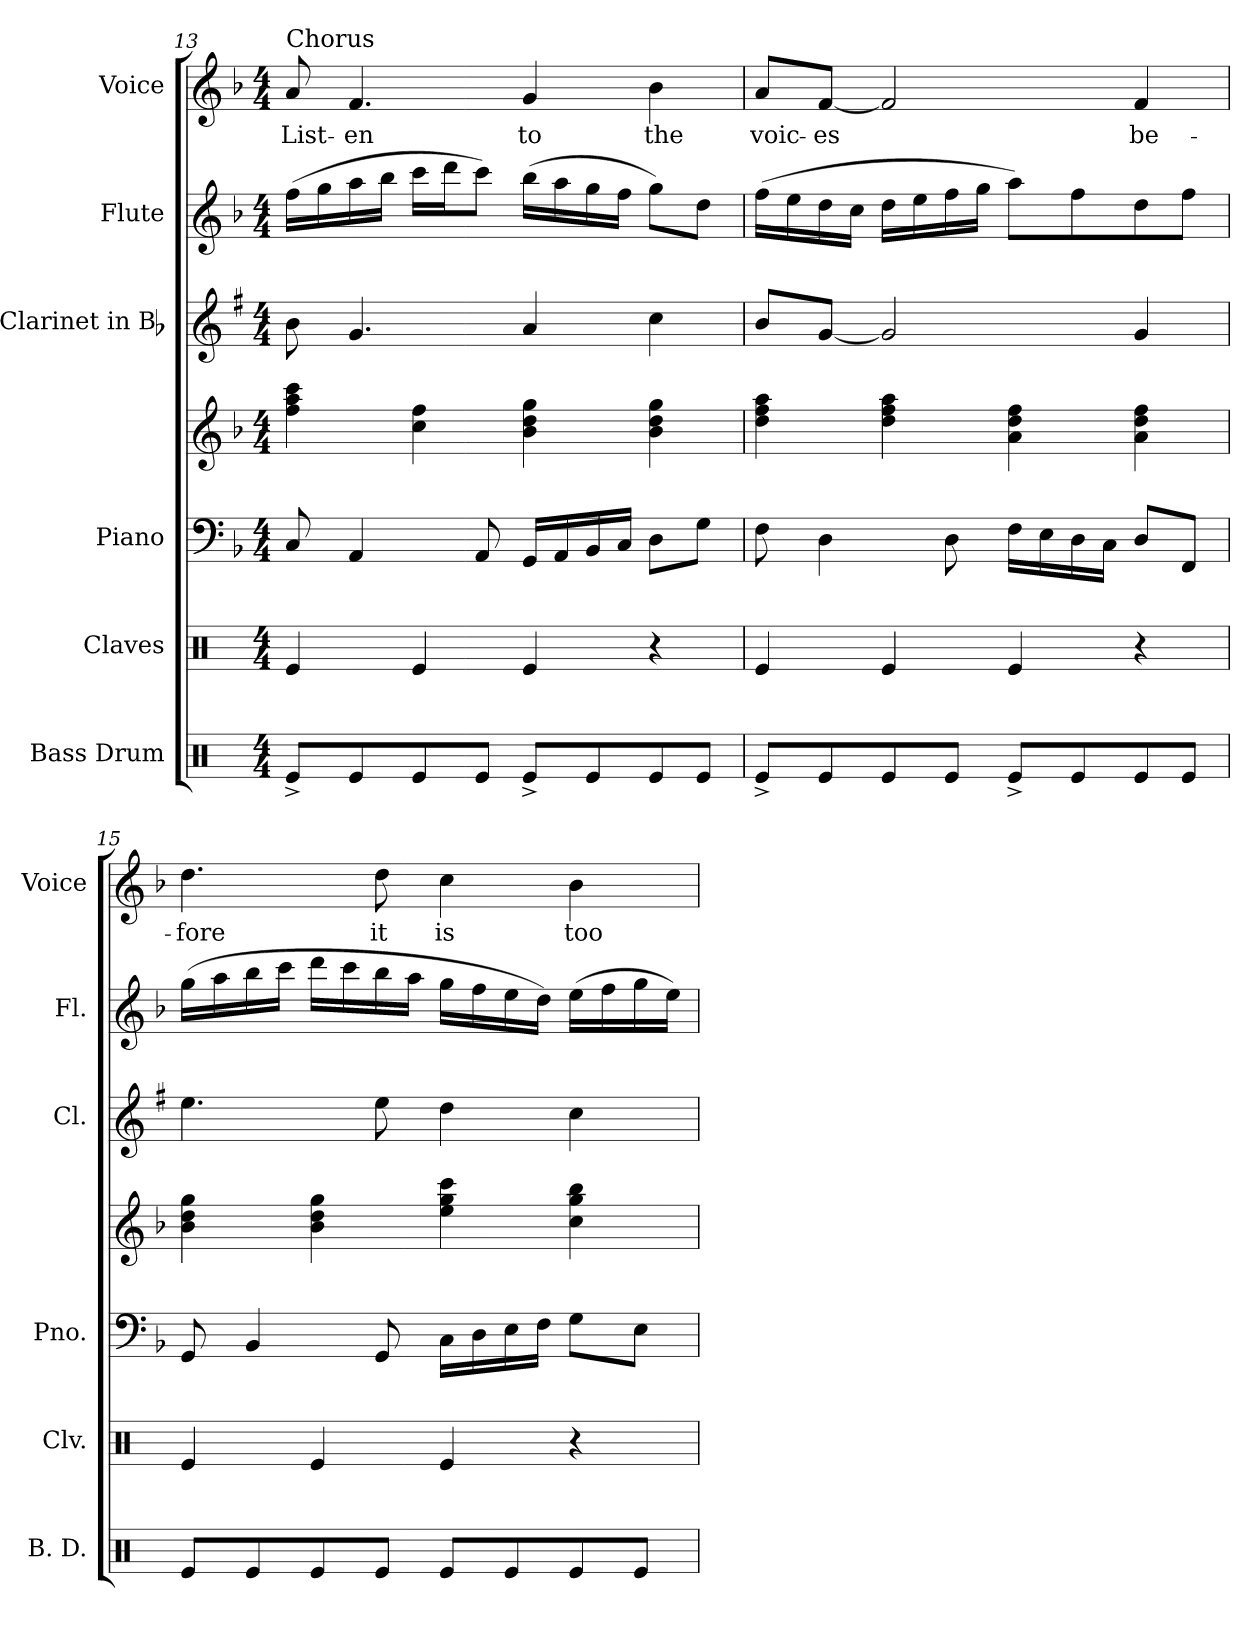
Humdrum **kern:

**kern	**kern	**kern	**kern	**kern	**kern	**kern	**text
*part6	*part5	*part4	*part4	*part3	*part2	*part1	*part1
*staff7	*staff6	*staff5	*staff4	*staff3	*staff2	*staff1	*staff1
*I"Bass Drum	*I"Claves	*I"Piano	*	*I"Clarinet in Bb	*I"Flute	*I"Voice	*
*I'B. D.	*I'Clv.	*I'Pno.	*	*I'Cl.	*I'Fl.	*I'Voice	*
!!LO:LB:g=z
*clefX	*clefX	*clefF4	*clefG2	*clefG2	*clefG2	*clefG2	*
*	*	*	*	*ITrd1c2	*	*	*
*k[]	*k[]	*k[b-]	*k[b-]	*k[b-]	*k[b-]	*k[b-]	*
*C:	*C:	*F:	*F:	*F:	*F:	*F:	*
*M4/4	*M4/4	*M4/4	*M4/4	*M4/4	*M4/4	*M4/4	*
=13	=13	=13	=13	=13	=13	=13	=13
!	!	!	!	!	!	!LO:TX:a:t=Chorus	!
!	!	!	!	!	!	!	!LO:LY:b:color=#000000
8Re^i/L	4Rei/	8Ci/	4ffi\ 4aai 4ccci	8ai\	(16ffi\LL	8ai/	List-
.	.	.	.	.	16ggi\	.	.
!	!	!	!	!	!	!	!LO:LY:b:color=#000000
8Rei/	.	4AAi/	.	4.fi/	16aai\	4.fi/	-en
.	.	.	.	.	16bb-i\JJ	.	.
8Rei/	4Rei/	.	4cci\ 4ffi	.	16ccci\LL	.	.
.	.	.	.	.	16dddi\J	.	.
8Rei/J	.	8AAi/	.	.	8ccci\J)	.	.
!	!	!	!	!	!	!	!LO:LY:b:color=#000000
8Re^i/L	4Rei/	16GGi/LL	4b-i\ 4ddi 4ggi	4gi/	(16bb-i\LL	4gi/	to
.	.	16AAi/	.	.	16aai\	.	.
8Rei/	.	16BB-i/	.	.	16ggi\	.	.
.	.	16Ci/JJ	.	.	16ffi\JJ	.	.
!	!	!	!	!	!	!	!LO:LY:b:color=#000000
8Rei/	4r	8Di\L	4b-i\ 4ddi 4ggi	4b-i\	8ggi\L)	4b-i\	the
8Rei/J	.	8Gi\J	.	.	8ddi\J	.	.
=14	=14	=14	=14	=14	=14	=14	=14
!	!	!	!	!	!	!	!LO:LY:b:color=#000000
8Re^i/L	4Rei/	8Fi\	4ddi\ 4ffi 4aai	8ai/L	(16ffi\LL	8ai/L	voic-
.	.	.	.	.	16eei\	.	.
!	!	!	!	!	!	!	!LO:LY:b:color=#000000
8Rei/	.	4Di\	.	[8fi/J	16ddi\	[8fi/J	-es
.	.	.	.	.	16cci\JJ	.	.
8Rei/	4Rei/	.	4ddi\ 4ffi 4aai	2fi/]	16ddi\LL	2fi/]	.
.	.	.	.	.	16eei\	.	.
8Rei/J	.	8Di\	.	.	16ffi\	.	.
.	.	.	.	.	16ggi\JJ	.	.
8Re^i/L	4Rei/	16Fi\LL	4ai\ 4ddi 4ffi	.	8aai\L)	.	.
.	.	16Ei\	.	.	.	.	.
8Rei/	.	16Di\	.	.	8ffi\	.	.
.	.	16Ci\JJ	.	.	.	.	.
!	!	!	!	!	!	!	!LO:LY:b:color=#000000
8Rei/	4r	8Di/L	4ai\ 4ddi 4ffi	4fi/	8ddi\	4fi/	be-
8Rei/J	.	8FFi/J	.	.	8ffi\J	.	.
=15	=15	=15	=15	=15	=15	=15	=15
!	!	!	!	!	!	!	!LO:LY:b:color=#000000
8Rei/L	4Rei/	8GGi/	4b-i\ 4ddi 4ggi	4.ddi\	(16ggi\LL	4.ddi\	-fore
.	.	.	.	.	16aai\	.	.
8Rei/	.	4BB-i/	.	.	16bb-i\	.	.
.	.	.	.	.	16ccci\JJ	.	.
8Rei/	4Rei/	.	4b-i\ 4ddi 4ggi	.	16dddi\LL	.	.
.	.	.	.	.	16ccci\	.	.
!	!	!	!	!	!	!	!LO:LY:b:color=#000000
8Rei/J	.	8GGi/	.	8ddi\	16bb-i\	8ddi\	it
.	.	.	.	.	16aai\JJ	.	.
!	!	!	!	!	!	!	!LO:LY:b:color=#000000
8Rei/L	4Rei/	16Ci\LL	4eei\ 4ggi 4ccci	4cci\	16ggi\LL	4cci\	is
.	.	16Di\	.	.	16ffi\	.	.
8Rei/	.	16Ei\	.	.	16eei\	.	.
.	.	16Fi\JJ	.	.	16ddi\JJ)	.	.
!	!	!	!	!	!	!	!LO:LY:b:color=#000000
8Rei/	4r	8Gi\L	4cci\ 4ggi 4bb-i	4b-i\	(16eei\LL	4b-i\	too
.	.	.	.	.	16ffi\	.	.
8Rei/J	.	8Ei\J	.	.	16ggi\	.	.
.	.	.	.	.	16eei\JJ)	.	.
=	=	=	=	=	=	=	=
*-	*-	*-	*-	*-	*-	*-	*-
